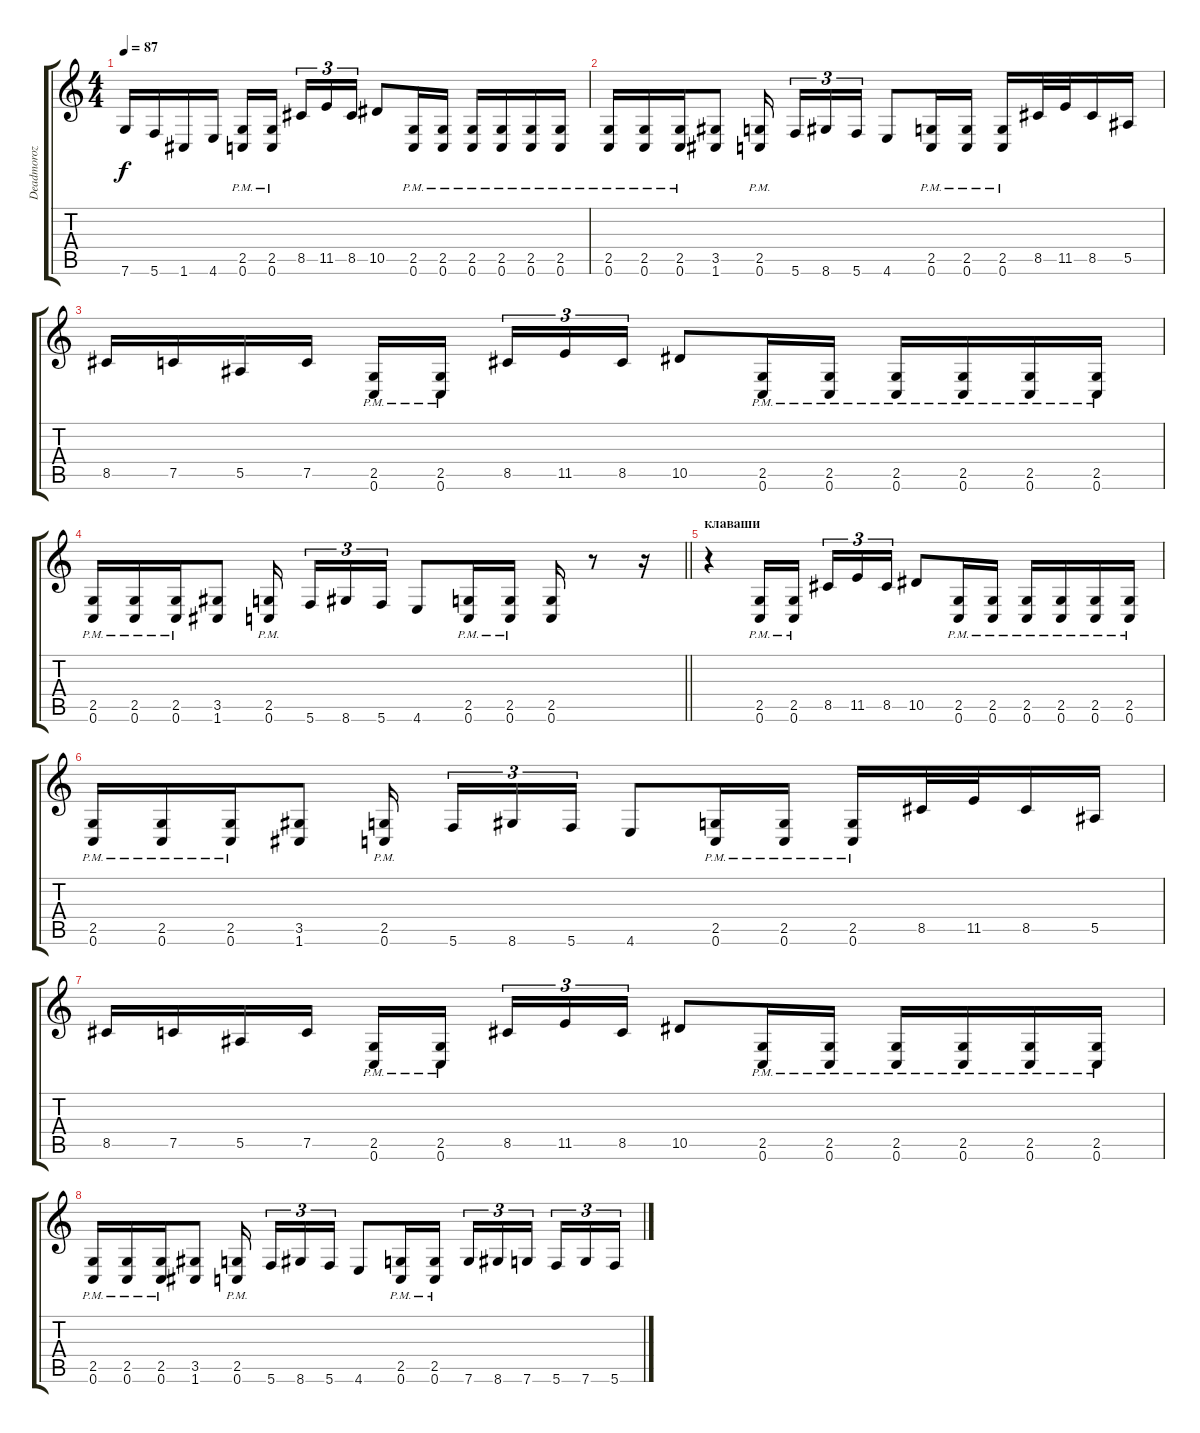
\track ("Deadmoroz" "Deadmoroz") {instrument distortionguitar}
\staff {score tabs}
\tuning (C4 G3 Eb3 Bb2 F2 C2) {hide}
\ts (4 4)
\tempo 87
\clef g2
\ks c
7.6.16{dy f} 5.6.16 1.6.16 4.6.16 (2.5{pm} 0.6{pm}).16 (2.5{pm} 0.6{pm}).16{beam splitsecondary} 8.5.16{tu (3 2)} 11.5.16{tu (3 2)} 8.5.16{tu (3 2)} 10.5.8 (2.5{pm} 0.6{pm}).16 (2.5{pm} 0.6{pm}).16 (2.5{pm} 0.6{pm}).16 (2.5{pm} 0.6{pm}).16 (2.5{pm} 0.6{pm}).16 (2.5{pm} 0.6{pm}).16 |
(2.5{pm} 0.6{pm}).16 (2.5{pm} 0.6{pm}).16 (2.5{pm} 0.6{pm}).16 (3.5 1.6).8 (2.5{pm} 0.6{pm}).16{beam splitsecondary} 5.6.16{tu (3 2)} 8.6.16{tu (3 2)} 5.6.16{tu (3 2)} 4.6.8 (2.5{pm} 0.6{pm}).16 (2.5{pm} 0.6{pm}).16 (2.5{pm} 0.6{pm}).16 8.5.32 11.5.32 8.5.16 5.5.16 |
8.5.16 7.5.16 5.5.16 7.5.16 (2.5{pm} 0.6{pm}).16 (2.5{pm} 0.6{pm}).16{beam splitsecondary} 8.5.16{tu (3 2)} 11.5.16{tu (3 2)} 8.5.16{tu (3 2)} 10.5.8 (2.5{pm} 0.6{pm}).16 (2.5{pm} 0.6{pm}).16 (2.5{pm} 0.6{pm}).16 (2.5{pm} 0.6{pm}).16 (2.5{pm} 0.6{pm}).16 (2.5{pm} 0.6{pm}).16 |
\barLineRight lightlight
(2.5{pm} 0.6{pm}).16 (2.5{pm} 0.6{pm}).16 (2.5{pm} 0.6{pm}).16 (3.5 1.6).8 (2.5{pm} 0.6{pm}).16{beam splitsecondary} 5.6.16{tu (3 2)} 8.6.16{tu (3 2)} 5.6.16{tu (3 2)} 4.6.8 (2.5{pm} 0.6{pm}).16 (2.5{pm} 0.6{pm}).16 (2.5 0.6).16 r.8 r.16 |
\section ("" "клаваши")
r.4 (2.5{pm} 0.6{pm}).16 (2.5{pm} 0.6{pm}).16{beam splitsecondary} 8.5.16{tu (3 2)} 11.5.16{tu (3 2)} 8.5.16{tu (3 2)} 10.5.8 (2.5{pm} 0.6{pm}).16 (2.5{pm} 0.6{pm}).16 (2.5{pm} 0.6{pm}).16 (2.5{pm} 0.6{pm}).16 (2.5{pm} 0.6{pm}).16 (2.5{pm} 0.6{pm}).16 |
(2.5{pm} 0.6{pm}).16 (2.5{pm} 0.6{pm}).16 (2.5{pm} 0.6{pm}).16 (3.5 1.6).8 (2.5{pm} 0.6{pm}).16{beam splitsecondary} 5.6.16{tu (3 2)} 8.6.16{tu (3 2)} 5.6.16{tu (3 2)} 4.6.8 (2.5{pm} 0.6{pm}).16 (2.5{pm} 0.6{pm}).16 (2.5{pm} 0.6{pm}).16 8.5.32 11.5.32 8.5.16 5.5.16 |
8.5.16 7.5.16 5.5.16 7.5.16 (2.5{pm} 0.6{pm}).16 (2.5{pm} 0.6{pm}).16{beam splitsecondary} 8.5.16{tu (3 2)} 11.5.16{tu (3 2)} 8.5.16{tu (3 2)} 10.5.8 (2.5{pm} 0.6{pm}).16 (2.5{pm} 0.6{pm}).16 (2.5{pm} 0.6{pm}).16 (2.5{pm} 0.6{pm}).16 (2.5{pm} 0.6{pm}).16 (2.5{pm} 0.6{pm}).16 |
(2.5{pm} 0.6{pm}).16 (2.5{pm} 0.6{pm}).16 (2.5{pm} 0.6{pm}).16 (3.5 1.6).8 (2.5{pm} 0.6{pm}).16{beam splitsecondary} 5.6.16{tu (3 2)} 8.6.16{tu (3 2)} 5.6.16{tu (3 2)} 4.6.8 (2.5{pm} 0.6{pm}).16 (2.5{pm} 0.6{pm}).16 7.6.16{tu (3 2)} 8.6.16{tu (3 2)} 7.6.16{tu (3 2) beam splitsecondary} 5.6.16{tu (3 2)} 7.6.16{tu (3 2)} 5.6.16{tu (3 2)}
